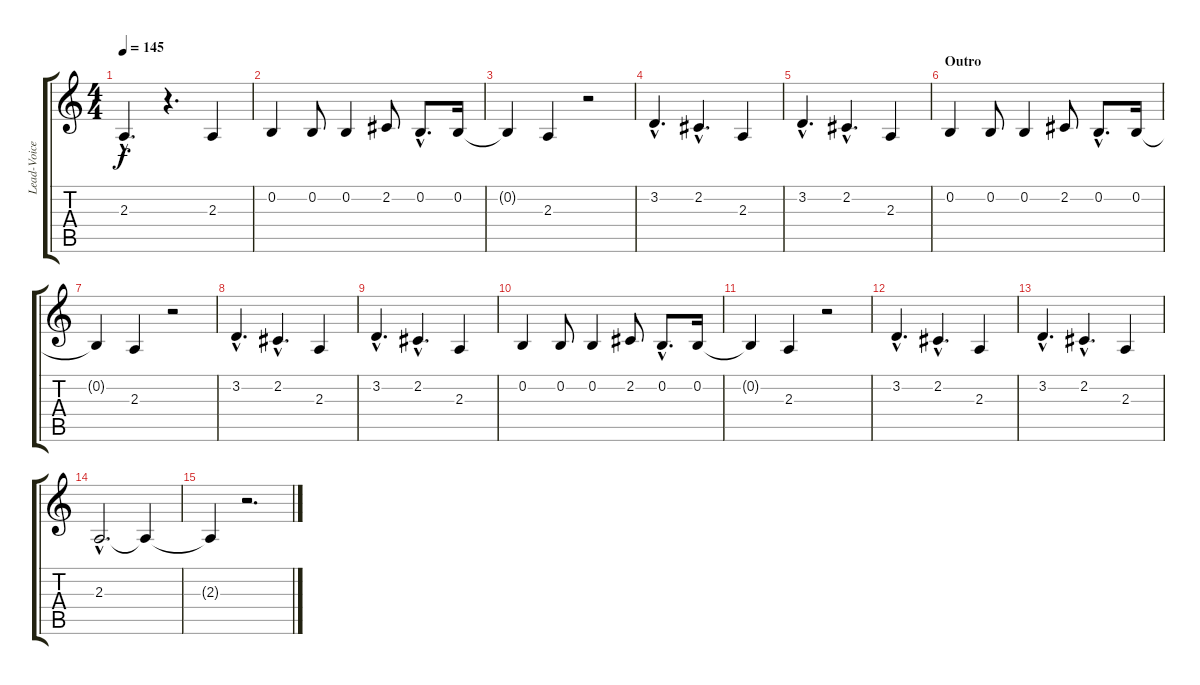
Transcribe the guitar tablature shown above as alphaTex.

\track ("Lead-Voice (Farin)" "Lead-Voice") {instrument trombone}
\staff {score tabs}
\tuning (E4 B3 G3 D3 A2 E2) {hide}
\ts (4 4)
\tempo 145
\clef g2
\ks c
2.3{hac t}.4{d dy f} r.4{d} 2.3.4 |
0.2.4 0.2.8 0.2.4 2.2.8 0.2{hac}.8{d} 0.2.16 |
0.2{t}.4 2.3.4 r.2 |
3.2{hac}.4{d} 2.2{hac}.4{d} 2.3.4 |
3.2{hac}.4{d} 2.2{hac}.4{d} 2.3.4 |
\section ("" "Outro")
0.2.4 0.2.8 0.2.4 2.2.8 0.2{hac}.8{d} 0.2.16 |
0.2{t}.4 2.3.4 r.2 |
3.2{hac}.4{d} 2.2{hac}.4{d} 2.3.4 |
3.2{hac}.4{d} 2.2{hac}.4{d} 2.3.4 |
0.2.4 0.2.8 0.2.4 2.2.8 0.2{hac}.8{d} 0.2.16 |
0.2{t}.4 2.3.4 r.2 |
3.2{hac}.4{d} 2.2{hac}.4{d} 2.3.4 |
3.2{hac}.4{d} 2.2{hac}.4{d} 2.3.4 |
2.3{hac}.2{d} 2.3{t}.4{volume 3} |
2.3{t}.4 r.2{d}
